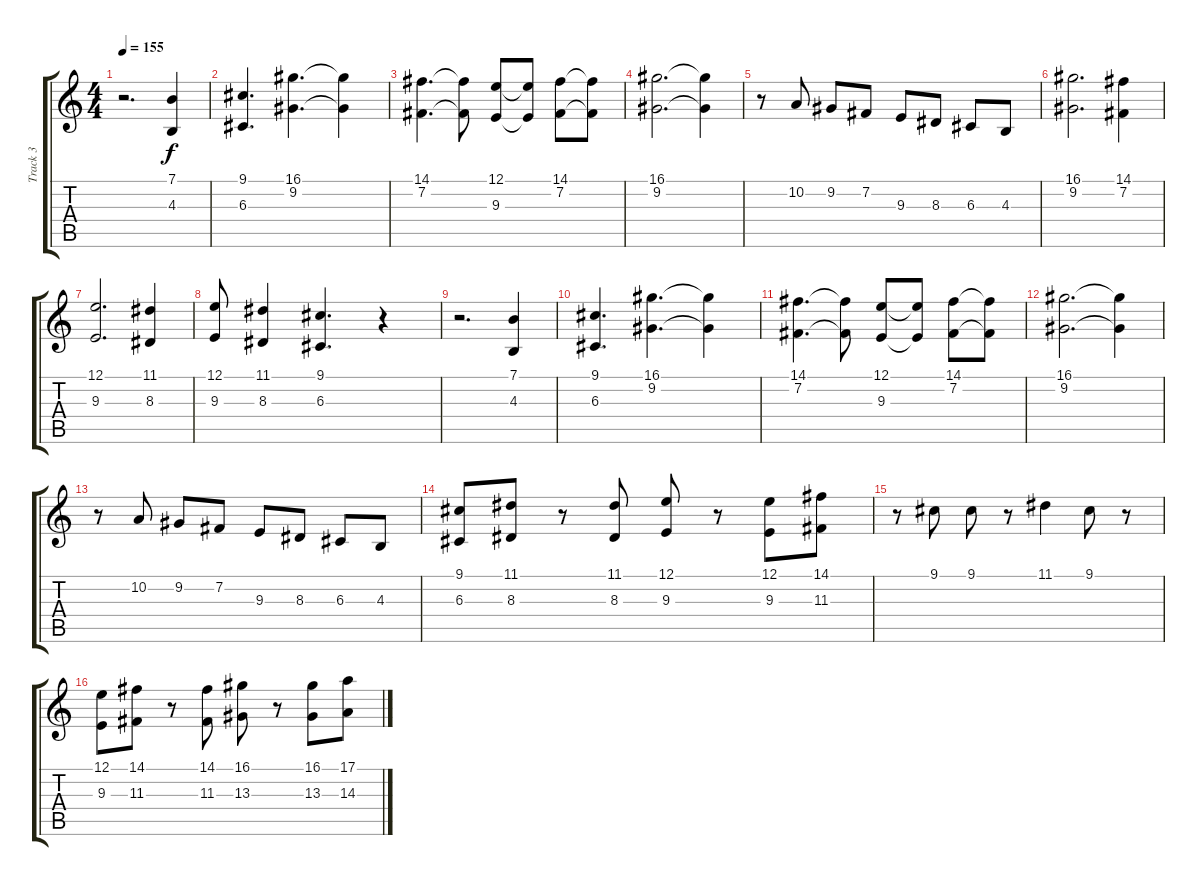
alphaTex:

\track ("Track 3" "Track 3") {instrument stringensemble1}
\staff {score tabs}
\tuning (E4 B3 G3 D3 A2 E2) {hide}
\ts (4 4)
\tempo 155
\clef g2
\ks c
r.2{d dy f} (7.1 4.3).4 |
(9.1 6.3).4{d} (16.1 9.2).4{d} (16.1{t} 9.2{t}).4 |
(14.1 7.2).4{d} (14.1{t} 7.2{t}).8 (12.1 9.3).8 (12.1{t} 9.3{t}).8 (14.1 7.2).8 (14.1{t} 7.2{t}).8 |
(16.1 9.2).2{d} (16.1{t} 9.2{t}).4 |
r.8{volume 16} 10.2.8 9.2.8 7.2.8 9.3.8 8.3.8 6.3.8 4.3.8 |
(16.1 9.2).2{d volume 13} (14.1 7.2).4 |
(12.1 9.3).2{d} (11.1 8.3).4 |
(12.1 9.3).8 (11.1 8.3).4 (9.1 6.3).4{d} r.4 |
r.2{d} (7.1 4.3).4 |
(9.1 6.3).4{d} (16.1 9.2).4{d} (16.1{t} 9.2{t}).4 |
(14.1 7.2).4{d} (14.1{t} 7.2{t}).8 (12.1 9.3).8 (12.1{t} 9.3{t}).8 (14.1 7.2).8 (14.1{t} 7.2{t}).8 |
(16.1 9.2).2{d} (16.1{t} 9.2{t}).4 |
r.8{volume 16} 10.2.8 9.2.8 7.2.8 9.3.8 8.3.8 6.3.8 4.3.8 |
(9.1 6.3).8{volume 6} (11.1 8.3).8 r.8 (11.1 8.3).8 (12.1 9.3).8 r.8 (12.1 9.3).8 (14.1 11.3).8 |
r.8 9.1.8{volume 13} 9.1.8 r.8 11.1.4 9.1.8 r.8 |
(12.1 9.3).8{volume 6} (14.1 11.3).8 r.8 (14.1 11.3).8 (16.1 13.3).8 r.8 (16.1 13.3).8 (17.1 14.3).8
